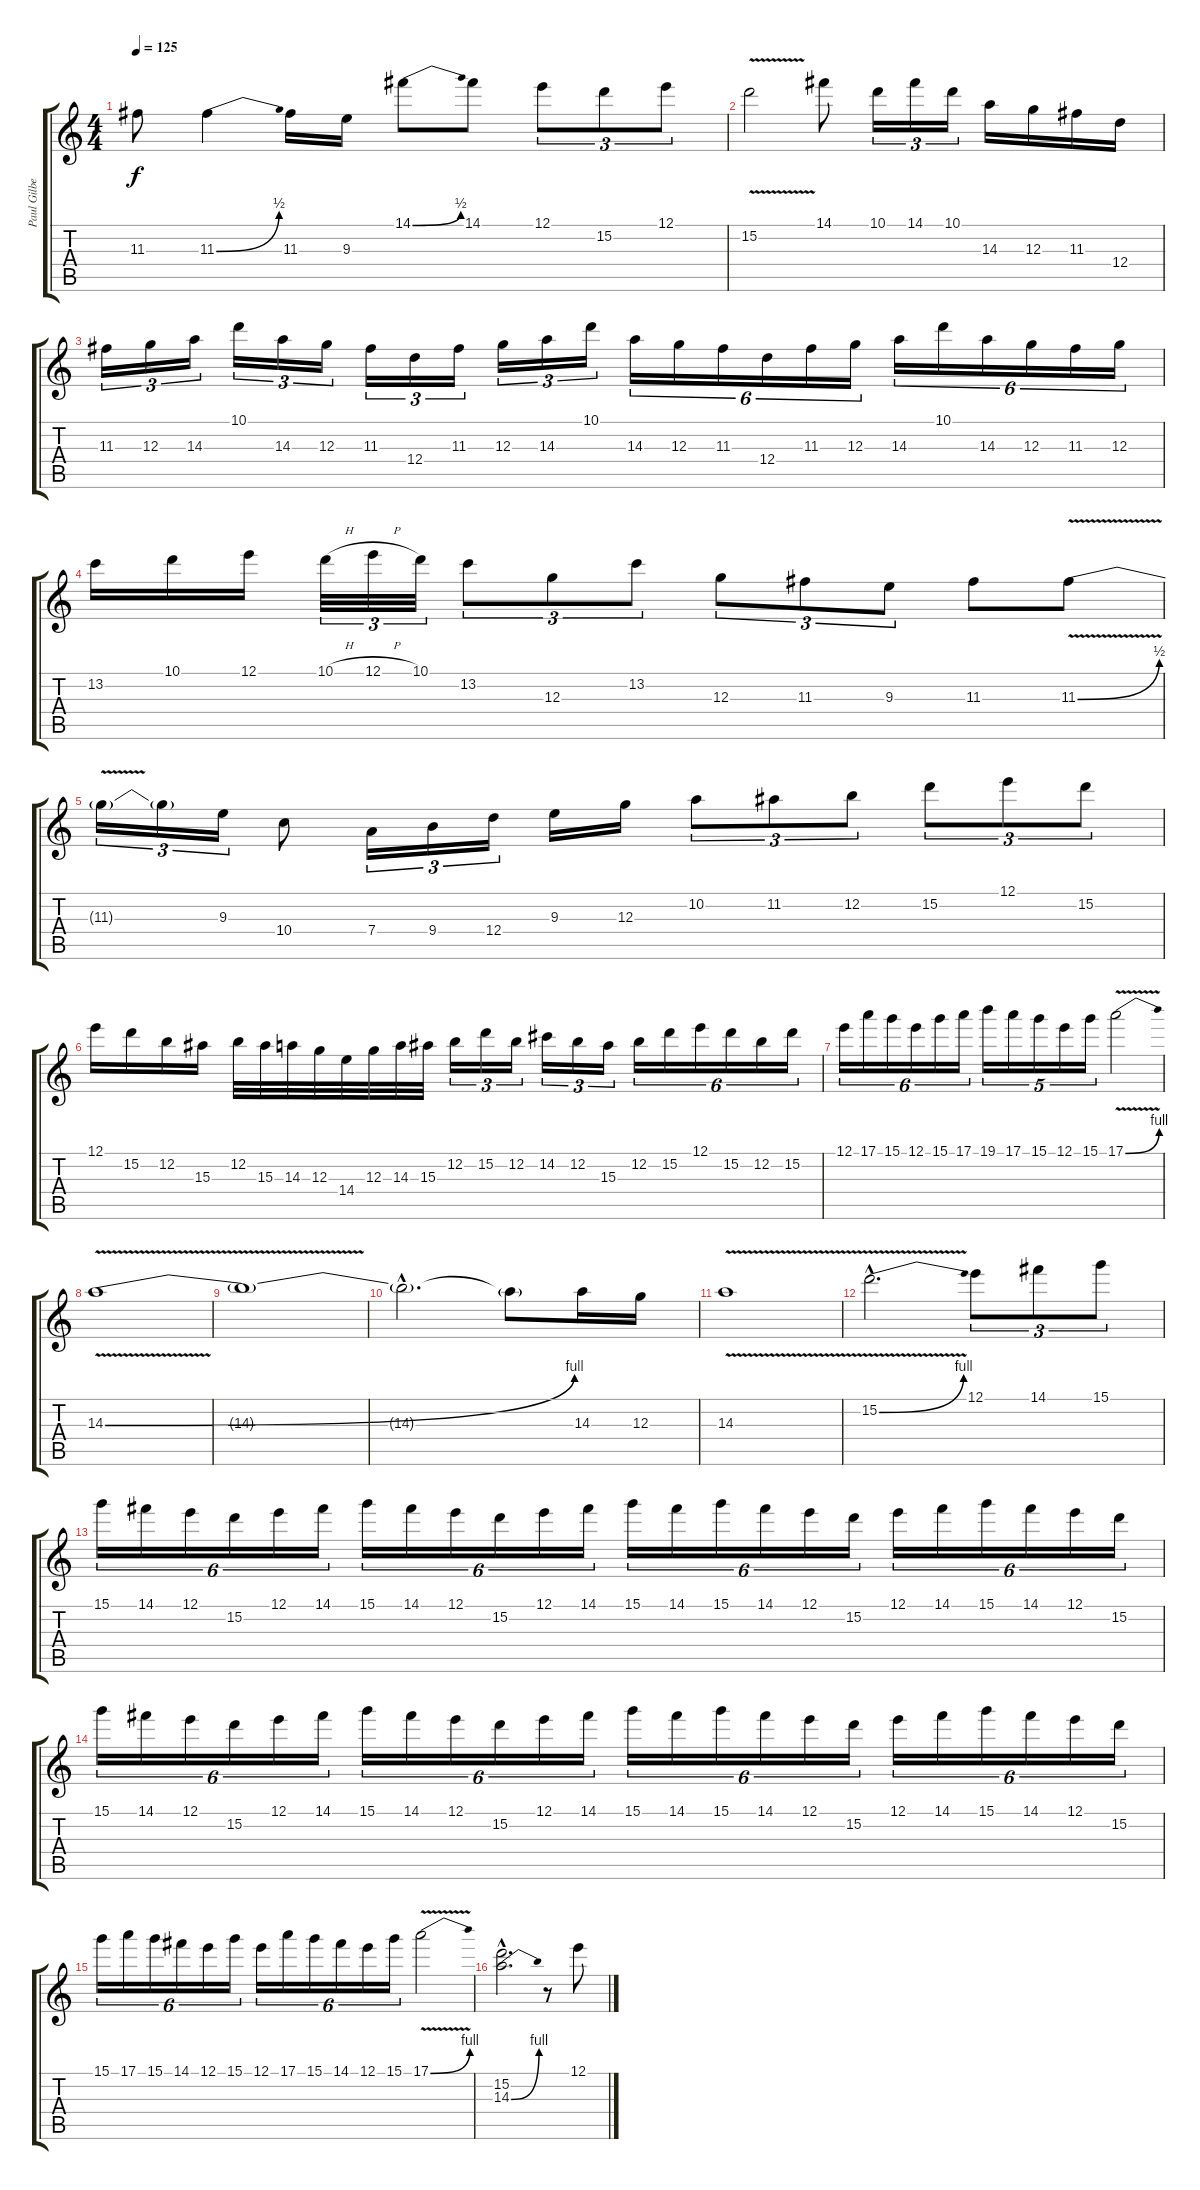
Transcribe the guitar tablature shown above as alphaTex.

\track ("Paul Gilbert" "Paul Gilbe") {instrument distortionguitar}
\staff {score tabs}
\tuning (E4 B3 G3 D3 A2 E2) {hide}
\ts (4 4)
\tempo 125
\clef g2
\ks c
11.3{t}.8{dy f} 11.3{be (bend 0 0 60 2)}.4 11.3.16 9.3.16 14.1{be (bend 0 0 60 2)}.8 14.1.8 12.1.8{tu (3 2)} 15.2.8{tu (3 2)} 12.1.8{tu (3 2)} |
15.2{v}.2 14.1.8 10.1.16{tu (3 2)} 14.1.16{tu (3 2)} 10.1.16{tu (3 2)} 14.3.16 12.3.16 11.3.16 12.4.16 |
11.3.16{tu (3 2)} 12.3.16{tu (3 2)} 14.3.16{tu (3 2)} 10.1.16{tu (3 2)} 14.3.16{tu (3 2)} 12.3.16{tu (3 2)} 11.3.16{tu (3 2)} 12.4.16{tu (3 2)} 11.3.16{tu (3 2)} 12.3.16{tu (3 2)} 14.3.16{tu (3 2)} 10.1.16{tu (3 2)} 14.3.16{tu (6 4)} 12.3.16{tu (6 4)} 11.3.16{tu (6 4)} 12.4.16{tu (6 4)} 11.3.16{tu (6 4)} 12.3.16{tu (6 4)} 14.3.16{tu (6 4)} 10.1.16{tu (6 4)} 14.3.16{tu (6 4)} 12.3.16{tu (6 4)} 11.3.16{tu (6 4)} 12.3.16{tu (6 4)} |
13.2.16 10.1.16 12.1.16 10.1{h}.32{tu (3 2)} 12.1{h}.32{tu (3 2)} 10.1.32{tu (3 2)} 13.2.8{tu (3 2)} 12.3.8{tu (3 2)} 13.2.8{tu (3 2)} 12.3.8{tu (3 2)} 11.3.8{tu (3 2)} 9.3.8{tu (3 2)} 11.3.8 11.3{be (bend 0 0 60 2) v}.8 |
11.3{t}.16{tu (3 2)} 11.3{t}.16{tu (3 2)} 9.3.16{tu (3 2)} 10.4.8 7.4.16{tu (3 2)} 9.4.16{tu (3 2)} 12.4.16{tu (3 2)} 9.3.16 12.3.16 10.2.8{tu (3 2)} 11.2.8{tu (3 2)} 12.2.8{tu (3 2)} 15.2.8{tu (3 2)} 12.1.8{tu (3 2)} 15.2.8{tu (3 2)} |
12.1.16 15.2.16 12.2.16 15.3.16 12.2.32 15.3.32 14.3.32 12.3.32 14.4.32 12.3.32 14.3.32 15.3.32 12.2.16{tu (3 2)} 15.2.16{tu (3 2)} 12.2.16{tu (3 2)} 14.2.16{tu (3 2)} 12.2.16{tu (3 2)} 15.3.16{tu (3 2)} 12.2.16{tu (6 4)} 15.2.16{tu (6 4)} 12.1.16{tu (6 4)} 15.2.16{tu (6 4)} 12.2.16{tu (6 4)} 15.2.16{tu (6 4)} |
12.1.16{tu (6 4)} 17.1.16{tu (6 4)} 15.1.16{tu (6 4)} 12.1.16{tu (6 4)} 15.1.16{tu (6 4)} 17.1.16{tu (6 4)} 19.1.16{tu (5 4)} 17.1.16{tu (5 4)} 15.1.16{tu (5 4)} 12.1.16{tu (5 4)} 15.1.16{tu (5 4)} 17.1{be (bend 0 0 60 4) v}.2 |
14.3{be (bend 0 0 60 4) v}.1 |
14.3{t}.1 |
14.3{hac t}.2{d} 14.3{t}.8 14.3.16 12.3.16 |
14.3{v}.1 |
15.2{be (bend 0 0 60 4) v hac}.2{d} 12.1.8{tu (3 2)} 14.1.8{tu (3 2)} 15.1.8{tu (3 2)} |
15.1.16{tu (6 4)} 14.1.16{tu (6 4)} 12.1.16{tu (6 4)} 15.2.16{tu (6 4)} 12.1.16{tu (6 4)} 14.1.16{tu (6 4)} 15.1.16{tu (6 4)} 14.1.16{tu (6 4)} 12.1.16{tu (6 4)} 15.2.16{tu (6 4)} 12.1.16{tu (6 4)} 14.1.16{tu (6 4)} 15.1.16{tu (6 4)} 14.1.16{tu (6 4)} 15.1.16{tu (6 4)} 14.1.16{tu (6 4)} 12.1.16{tu (6 4)} 15.2.16{tu (6 4)} 12.1.16{tu (6 4)} 14.1.16{tu (6 4)} 15.1.16{tu (6 4)} 14.1.16{tu (6 4)} 12.1.16{tu (6 4)} 15.2.16{tu (6 4)} |
15.1.16{tu (6 4)} 14.1.16{tu (6 4)} 12.1.16{tu (6 4)} 15.2.16{tu (6 4)} 12.1.16{tu (6 4)} 14.1.16{tu (6 4)} 15.1.16{tu (6 4)} 14.1.16{tu (6 4)} 12.1.16{tu (6 4)} 15.2.16{tu (6 4)} 12.1.16{tu (6 4)} 14.1.16{tu (6 4)} 15.1.16{tu (6 4)} 14.1.16{tu (6 4)} 15.1.16{tu (6 4)} 14.1.16{tu (6 4)} 12.1.16{tu (6 4)} 15.2.16{tu (6 4)} 12.1.16{tu (6 4)} 14.1.16{tu (6 4)} 15.1.16{tu (6 4)} 14.1.16{tu (6 4)} 12.1.16{tu (6 4)} 15.2.16{tu (6 4)} |
15.1.16{tu (6 4)} 17.1.16{tu (6 4)} 15.1.16{tu (6 4)} 14.1.16{tu (6 4)} 12.1.16{tu (6 4)} 15.1.16{tu (6 4)} 12.1.16{tu (6 4)} 17.1.16{tu (6 4)} 15.1.16{tu (6 4)} 14.1.16{tu (6 4)} 12.1.16{tu (6 4)} 15.1.16{tu (6 4)} 17.1{be (bend 0 0 60 4) v}.2 |
(15.2{hac} 14.3{be (bend 0 0 60 4) hac}).2{d} r.8 12.1.8
